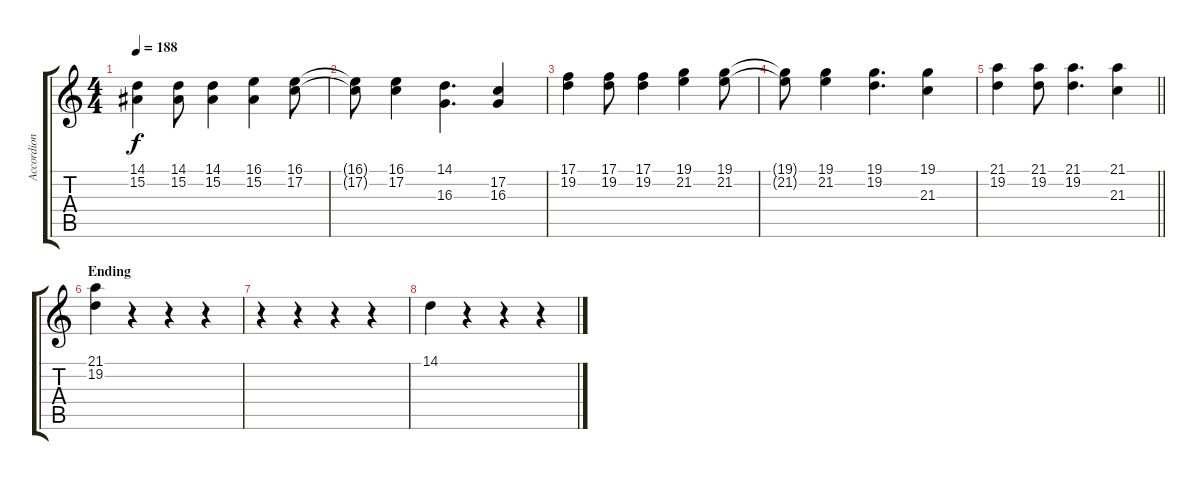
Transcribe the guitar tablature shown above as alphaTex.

\track ("Accordion" "Accordion") {instrument accordion}
\staff {score tabs}
\tuning (C4 G3 Eb3 Bb2 F2 C2) {hide}
\ts (4 4)
\tempo 188
\clef g2
\ks c
(14.1 15.2).4{dy f} (14.1 15.2).8 (14.1 15.2).4 (16.1 15.2).4 (16.1 17.2).8 |
(16.1{t} 17.2{t}).8 (16.1 17.2).4 (14.1 16.3).4{d} (17.2 16.3).4 |
(17.1 19.2).4 (17.1 19.2).8 (17.1 19.2).4 (19.1 21.2).4 (19.1 21.2).8 |
(19.1{t} 21.2{t}).8 (19.1 21.2).4 (19.1 19.2).4{d} (19.1 21.3).4 |
\barLineRight lightlight
(21.1 19.2).4 (21.1 19.2).8 (21.1 19.2).4{d} (21.1 21.3).4 |
\section ("" "Ending")
(21.1 19.2).4 r.4 r.4 r.4 |
r.4 r.4 r.4 r.4 |
14.1.4 r.4 r.4 r.4
